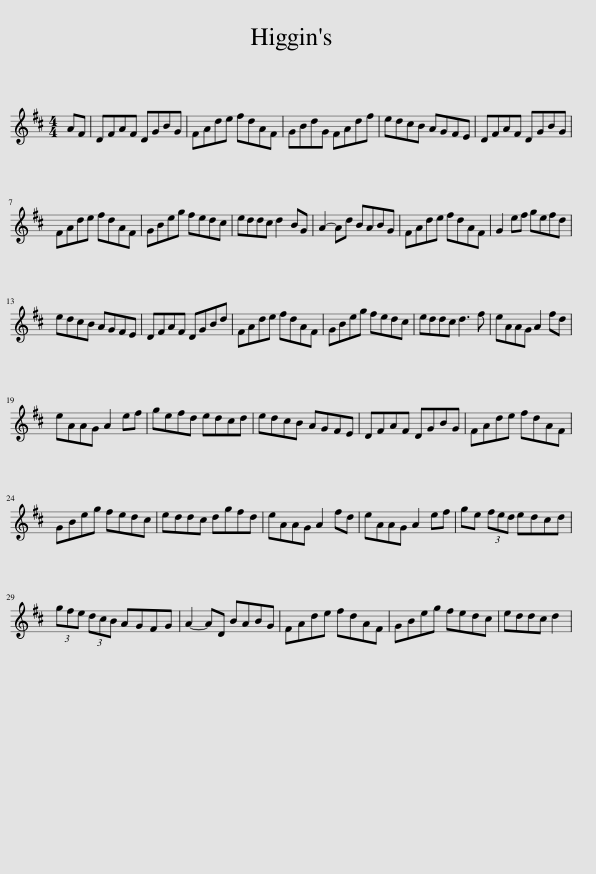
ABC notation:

X:1
L:1/8
M:4/4
I:linebreak $
K:D
V:1 treble
V:1
 AF | DFAF DGBG | FAde fdAF | GBdG FAdf | edcB AGFE | %5
 DFAF DGBG |$ FAde fdAF | GBeg fedc | eddc d2 BG | A2- Ad BABG | %10
 FAde fdAF | G2 ef gefd |$ edcB AGFE | DFAF DGBd | FAde fdAF | %15
 GBeg fedc | eddc d3 f | eAAG A2 fd |$ eAAG A2 ef | gefd edcd | %20
 edcB AGFE | DFAF DGBG | FAde fdAF |$ GBeg fedc | eddc dgfd | %25
 eAAG A2 fd | eAAG A2 ef | ge (3fed edcd |$ (3gfe (3dcB AGFG | A2- AD BABG | %30
 FAde fdAF | GBeg fedc | eddc d2 | %33
